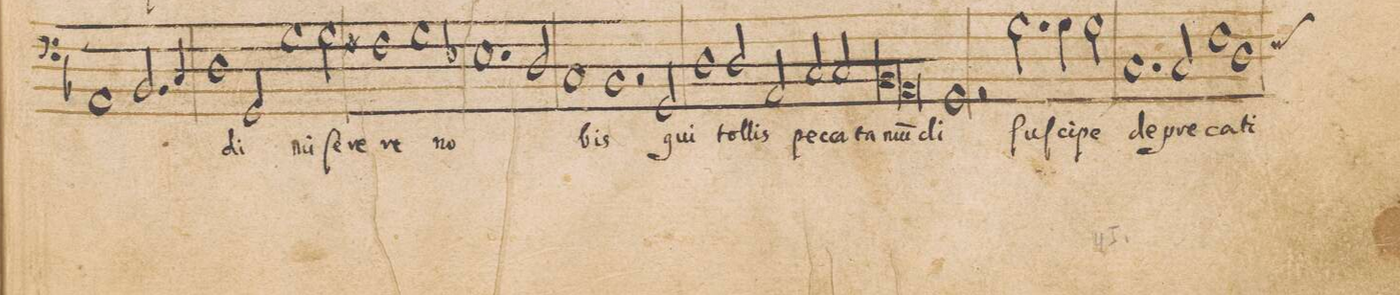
**kern	**text
*I"BASVS	*
*clefF4	*
*k[b-]	*
*met(C|)	*
*M2/1	*
1AA	.
=58-	=58-
2.BB-/	.
4C/	.
1D	.
=59-	=59-
2GG/	di
1G	mi-
2G\	-ſe-
=60-	=60-
1F#X	-re-
1G	-re
=61-	=61-
1.E-X	no-
2D/	.
=62-	=62-
1C	.
1BB-	-bis
=63-	=63-
2r	.
2GG/	qui
1D	tol-
=64-	=64-
2D\	-lis
2AA/	pec-
2C/	-ca-
2C/	-ta
=65-	=65-
*lig	*
1BB-	mun-
1AA	.
*Xlig	*
=66-	=66-
1GG	-di
2r	.
2.G\	ſuſ-
=67-	=67-
4G\	-ci-
2G\	-pe
1.C	de-
=68-	=68-
2C/	pre-
1F	-ca-
=69-	=69-
*custos:E	*
1D	-ti-
*-	*-
